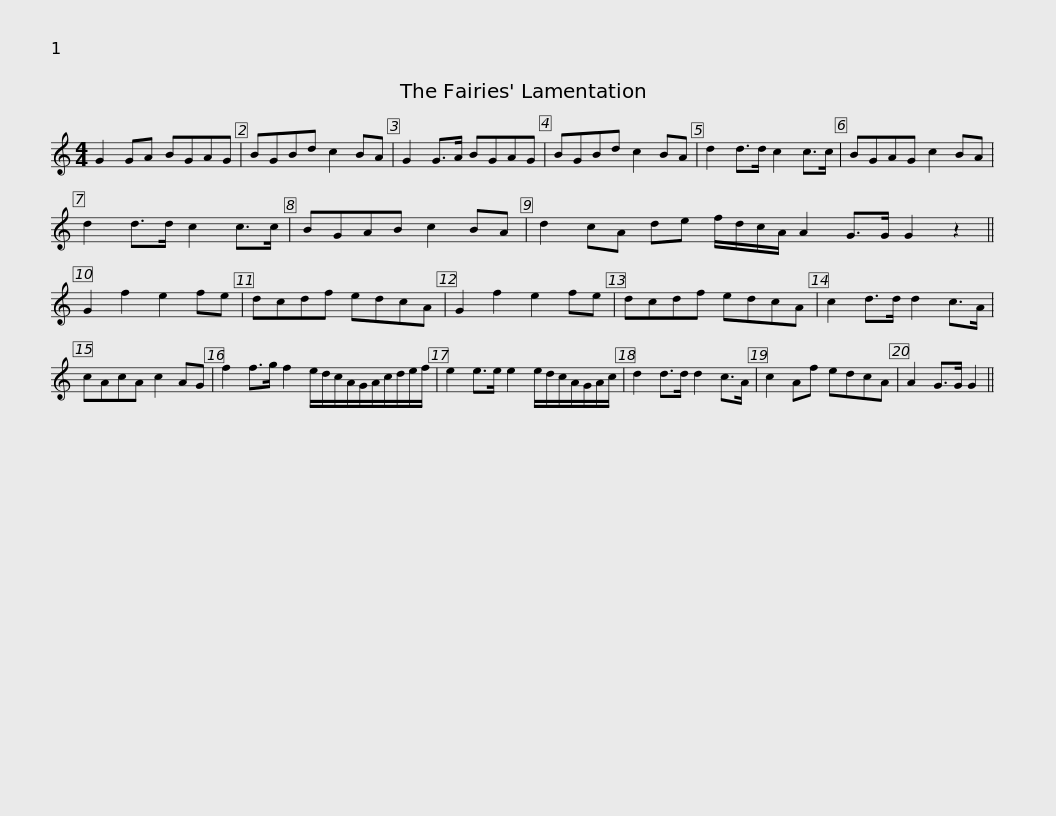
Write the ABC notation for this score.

X:1
L:1/8
M:4/4
I:linebreak $
K:C
V:1 treble
V:1
 G2 GA BGAG | BGBd c2 BA | G2 G>A BGAG | BGBd c2 BA | d2 d>d c2 c>c | %5
 BGAG c2 BA |$ d2 d>d c2 c>c | BGAB c2 BA | d2 cA de f/d/c/A/ A2 G>G G2 z2 || G2 f2 e2 fe | %10
 dcdf edcA |$ G2 f2 e2 fe | dcdf edcA | c2 d>d d2 c>A | cAcA c2 AG | %15
 f2 f>g f2 e/d/c/A/G/A/c/d/e/f/ |$ e2 e>e e2 e/d/c/A/G/A/c/ | d2 d>d d2 c>A | c2 Af edcA | A2 G>G G2 || %20
